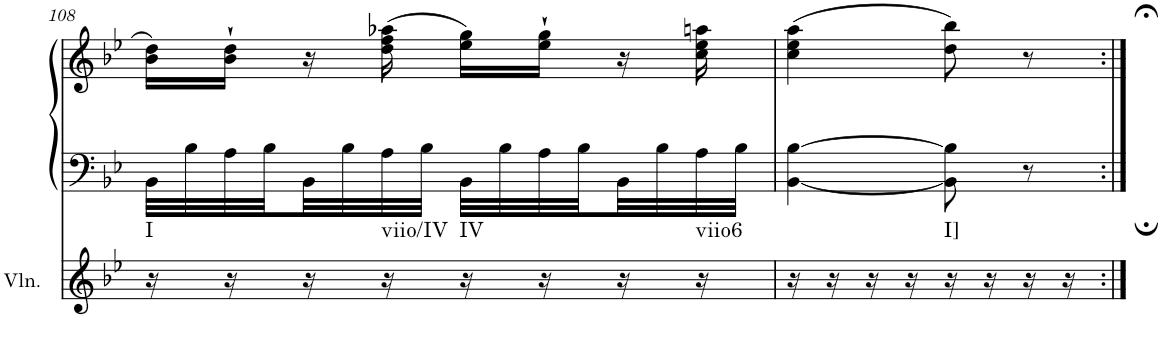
**kern	**harte	**kern	**kern
*part2	*part2	*part1	*part1
*staff3	*	*staff2	*staff1
*I"Violin	*	*I"Klavier linke Hand	*
*I'Vln.	*	*	*
!!LO:PB:g=z
*clefG2	*	*clefF4	*clefG2
*k[b-e-]	*	*k[b-e-]	*k[b-e-]
*M2/4	*	*M2/4	*M2/4
=108	=108	=108	=108
!	!LO:H:kt=I	!	!
16r	N	32BB-\LLL	16b-\ 16dd\LL
.	.	32B-\	.
16r	.	32A\	16b-\` 16dd\`JJ
.	.	32B-\	.
16r	.	32BB-\	16r
.	.	32B-\	.
!	!LO:H:kt=viio/IV	!	!
16r	N	32A\	(16dd\ 16ff\ 16aa-X\
.	.	32B-\JJJ	.
!	!LO:H:kt=IV	!	!
16r	N	32BB-\LLL	16ee-\ 16gg\LL)
.	.	32B-\	.
16r	.	32A\	16ee-\` 16gg\`JJ
.	.	32B-\	.
16r	.	32BB-\	16r
.	.	32B-\	.
!	!LO:H:kt=viio6	!	!
16r	N	32A\	16cc\ 16ee-\ 16aan\
.	.	32B-\JJJ	.
=109	=109	=109	=109
16r	.	[4BB-\ [4B-\	(4cc\ 4ee-\ 4aa\
16r	.	.	.
16r	.	.	.
16r	.	.	.
!	!LO:H:kt=I]	!	!
16r	N	8BB-\] 8B-\]	8dd\ 8bb-\)
16r	.	.	.
16r	.	8r;	8r;<
16r	.	.	.
=:|!	=:|!	=:|!	=:|!
*-	*-	*-	*-
